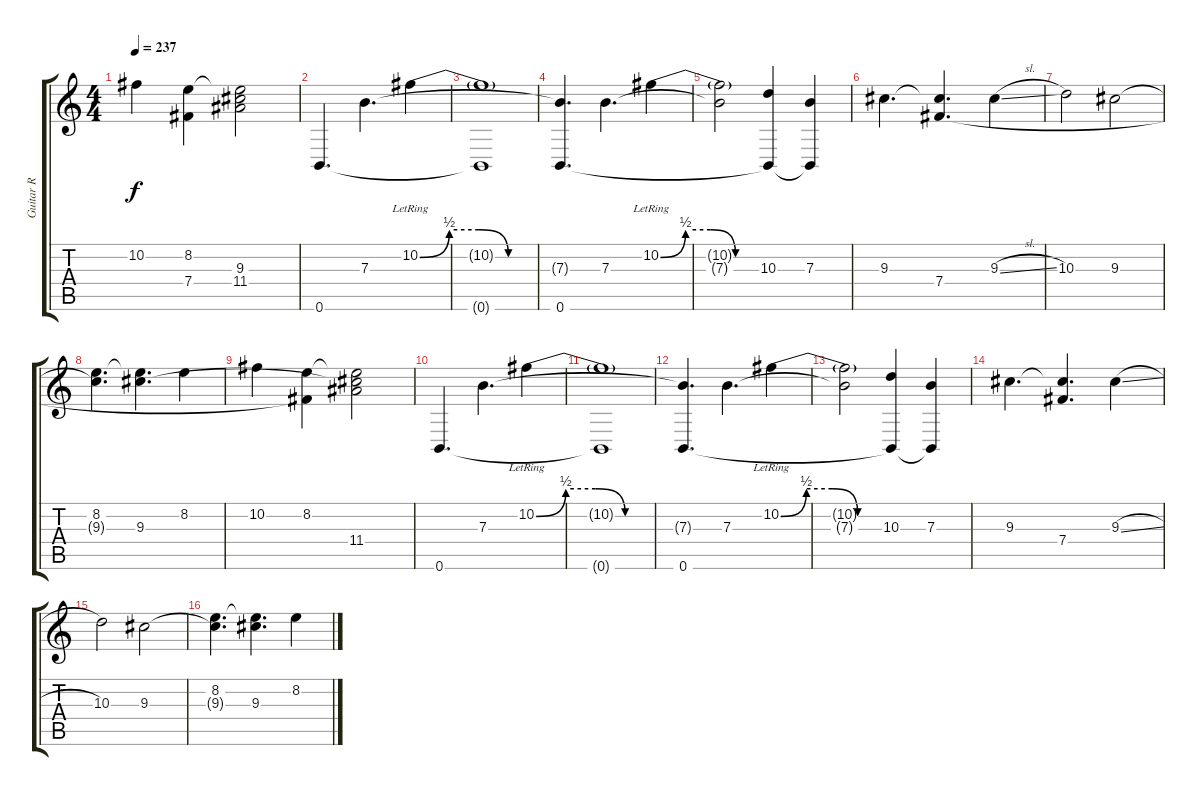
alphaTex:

\track ("Guitar R" "Guitar R") {instrument distortionguitar}
\staff {score tabs}
\tuning (Db4 Ab3 E3 B2 Gb2 B1) {hide}
\ts (4 4)
\tempo 237
\clef g2
\ks c
10.2.4{dy f} (8.2 7.4{t}).4 (8.2{t} 9.3{t} 11.4).2 |
0.6.4{d} 7.3.4{d} 10.2{be (custom 0 0 15 2 30 2 45 0 60 0) lr}.4 |
(10.2{t} 0.6{t}).1 |
(7.3{t} 0.6).4{d} 7.3.4{d} 10.2{be (custom 0 0 15 2 30 2 45 0 60 0) lr}.4 |
(10.2{t} 7.3{t}).2 (10.3 0.6{t}).4 (7.3 0.6{t}).4 |
9.3.4{d} (9.3{t} 7.4).4{d} 9.3{sl}.4 |
10.3.2 9.3.2 |
(8.2 9.3{t}).4{d} (8.2{t} 9.3).4{d} 8.2.4 |
10.2.4 (8.2 7.4{t}).4 (8.2{t} 9.3{t} 11.4).2 |
0.6.4{d instrument electricguitarjazz} 7.3.4{d} 10.2{be (custom 0 0 15 2 30 2 45 0 60 0) lr}.4 |
(10.2{t} 0.6{t}).1 |
(7.3{t} 0.6).4{d} 7.3.4{d} 10.2{be (custom 0 0 15 2 30 2 45 0 60 0) lr}.4 |
(10.2{t} 7.3{t}).2 (10.3 0.6{t}).4 (7.3 0.6{t}).4 |
9.3.4{d} (9.3{t} 7.4).4{d} 9.3{sl}.4 |
10.3.2 9.3.2 |
(8.2 9.3{t}).4{d} (8.2{t} 9.3).4{d} 8.2.4
